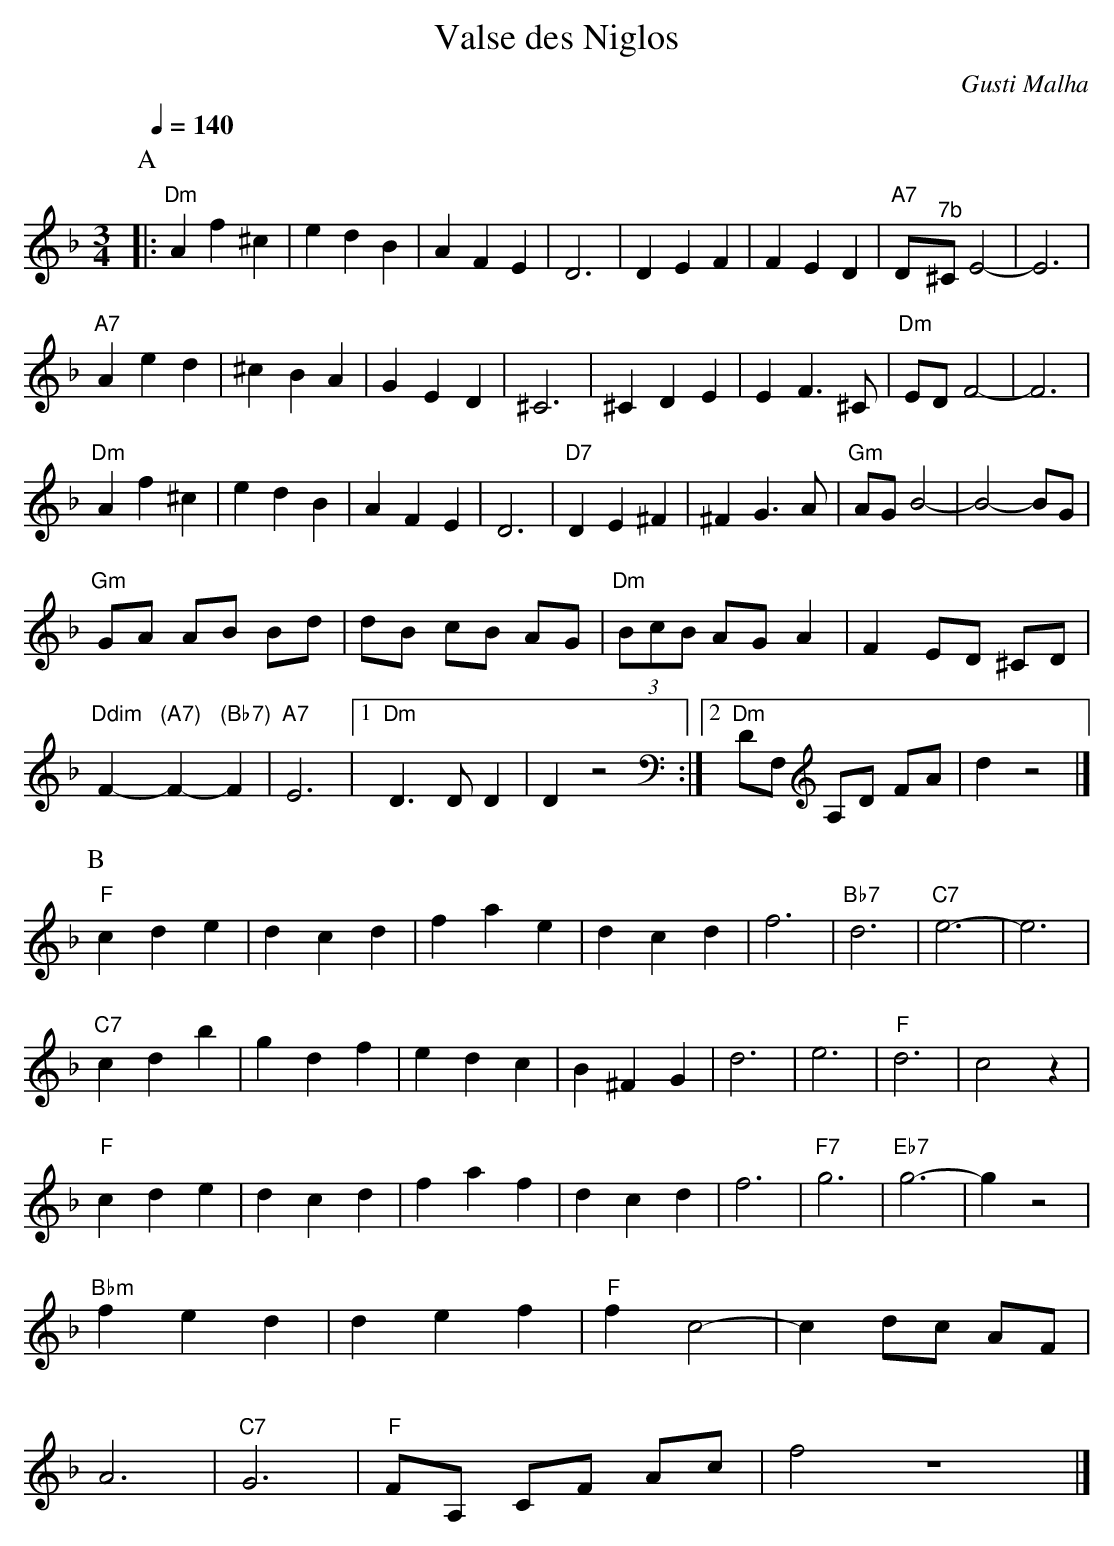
X:1
T:Valse des Niglos
C:Gusti Malha
M:3/4
L:1/4
K:Dm
Q:1/4=140
P:A
|: "Dm"Af^c | edB | AFE | D3 | DEF | FED | "A7"D/2"^7b"^C/2 E2-|E3 |
"A7"Aed | ^cBA | GED | ^C3 | ^CDE | EF>^C | "Dm"E/2D/2 F2-|F3 |
"Dm"Af^c | edB | AFE | D3 | "D7"DE^F | ^FG>A | "Gm"A/2G/2 B2-|B2-B/2G/2 |
L:1/8
"Gm"GA AB Bd | dB cB AG | (3"Dm"BcB AG A2 | F2 ED ^CD |
"Ddim"F2-"(A7)"F2-"(Bb7)"F2 | "A7"E6 |1 "Dm"D3 D D2 | D2 z4 :|2 "Dm"DF, A,D FA | d2 z4 |]
P:B
K:Fmaj
L:1/4
"F"cde | dcd | fae | dcd | f3 | "Bb7"d3 | "C7"e3-|e3 |
"C7"cdb | gdf | edc | B^FG | d3 | e3 | "F"d3 | c2 z |
"F"cde | dcd | faf | dcd | f3 | "F7"g3 | "Eb7"g3-|g z2 |
"Bbm"fed | def | "F"fc2-|c d/2c/2 A/2F/2 |
A3 | "C7"G3 | "F"F/2A,/2 C/2F/2 A/2c/2 | f2 z4 |]
